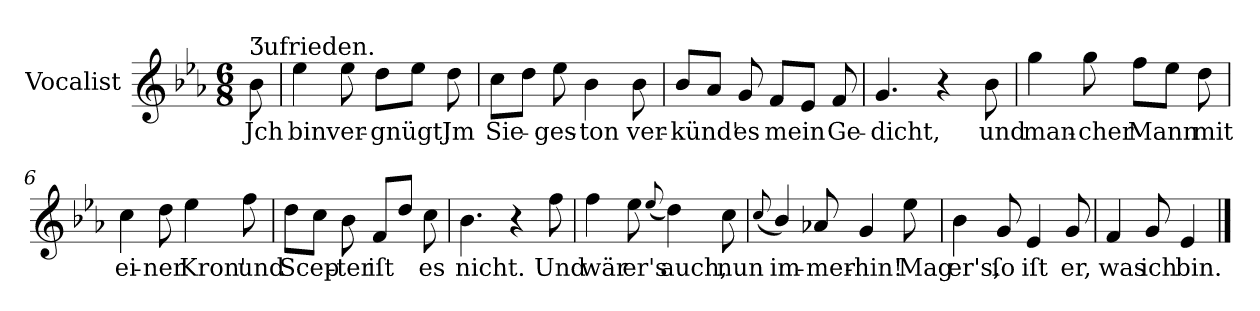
**kern	**text
*part1	*part1
*staff1	*staff1
*I"Vocalist	*
*clefG2	*
*k[b-e-a-]	*
*E-:	*
*M6/8	*
=	=
!LO:TX:a:t=Ʒufrieden.	!
8b-	Jch
=1	=1
4ee-	bin
8ee-	ver-
8ddL	-gnügt!
8ee-J	.
8dd	Jm
=2	=2
8ccL	Sie-
8ddJ	.
8ee-	-ges-
4b-	-ton
8b-	ver-
=3	=3
8b-/L	-künd'
8a-J	.
8g	es
8fL	mein
8e-J	.
8f	Ge-
=4	=4
4.g	-dicht,
4r	.
8b-	und
=5	=5
4gg	man-
8gg	-cher
8ffL	Mann
8ee-J	.
8dd	mit
=6	=6
4cc	ei-
8dd	-ner
4ee-	Kron'
8ff	und
=7	=7
8ddL	Scep-
8ccJ	.
8b-	-ter
8fL	iſt
8ddJ	.
8cc	es
=8	=8
4.b-	nicht.
4r	.
8ff	Und
=9	=9
4ff	wär
8ee-	er's
(8qqee-	.
4dd)	auch,
8cc	nun
=10	=10
(8qqcc	.
4b-/)	im-
8a-X	-mer-
4g	-hin!
8ee-	Mag
=11	=11
4b-	er's,
8g	ſo
4e-	iſt
8g	er,
=12	=12
4f	was
8g	ich
4e-	bin.
==	==
*-	*-
